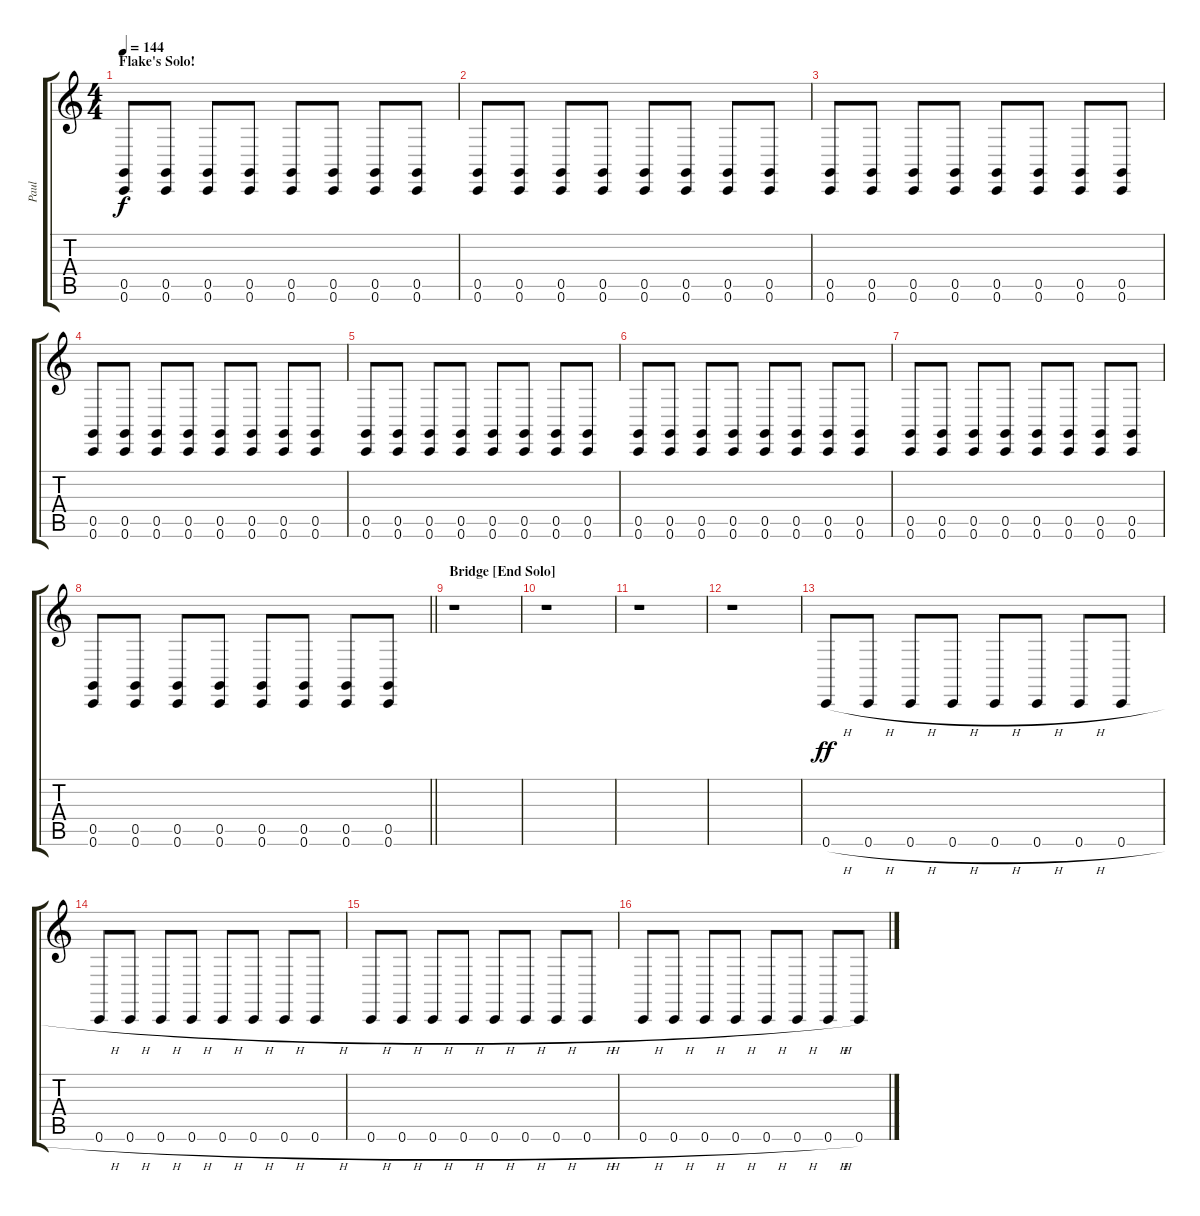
\track ("Paul" "Paul") {instrument lead5charang}
\staff {score tabs}
\tuning (D4 A3 F3 C3 G2 C2) {hide}
\ts (4 4)
\section ("" "Flake's Solo!")
\tempo 144
\clef g2
\ks c
(0.5 0.6).8{dy f} (0.5 0.6).8 (0.5 0.6).8 (0.5 0.6).8 (0.5 0.6).8 (0.5 0.6).8 (0.5 0.6).8 (0.5 0.6).8 |
(0.5 0.6).8 (0.5 0.6).8 (0.5 0.6).8 (0.5 0.6).8 (0.5 0.6).8 (0.5 0.6).8 (0.5 0.6).8 (0.5 0.6).8 |
(0.5 0.6).8 (0.5 0.6).8 (0.5 0.6).8 (0.5 0.6).8 (0.5 0.6).8 (0.5 0.6).8 (0.5 0.6).8 (0.5 0.6).8 |
(0.5 0.6).8 (0.5 0.6).8 (0.5 0.6).8 (0.5 0.6).8 (0.5 0.6).8 (0.5 0.6).8 (0.5 0.6).8 (0.5 0.6).8 |
(0.5 0.6).8 (0.5 0.6).8 (0.5 0.6).8 (0.5 0.6).8 (0.5 0.6).8 (0.5 0.6).8 (0.5 0.6).8 (0.5 0.6).8 |
(0.5 0.6).8 (0.5 0.6).8 (0.5 0.6).8 (0.5 0.6).8 (0.5 0.6).8 (0.5 0.6).8 (0.5 0.6).8 (0.5 0.6).8 |
(0.5 0.6).8 (0.5 0.6).8 (0.5 0.6).8 (0.5 0.6).8 (0.5 0.6).8 (0.5 0.6).8 (0.5 0.6).8 (0.5 0.6).8 |
\barLineRight lightlight
(0.5 0.6).8 (0.5 0.6).8 (0.5 0.6).8 (0.5 0.6).8 (0.5 0.6).8 (0.5 0.6).8 (0.5 0.6).8 (0.5 0.6).8 |
\section ("" "Bridge [End Solo]")
r.1 |
r.1 |
r.1 |
r.1 |
0.6{h}.8{dy ff instrument lead5charang} 0.6{h}.8 0.6{h}.8 0.6{h}.8 0.6{h}.8 0.6{h}.8 0.6{h}.8 0.6{h}.8 |
0.6{h}.8{instrument lead5charang} 0.6{h}.8 0.6{h}.8 0.6{h}.8 0.6{h}.8 0.6{h}.8 0.6{h}.8 0.6{h}.8 |
0.6{h}.8{instrument lead5charang} 0.6{h}.8 0.6{h}.8 0.6{h}.8 0.6{h}.8 0.6{h}.8 0.6{h}.8 0.6{h}.8 |
0.6{h}.8{instrument lead5charang} 0.6{h}.8 0.6{h}.8 0.6{h}.8 0.6{h}.8 0.6{h}.8 0.6{h}.8 0.6{h}.8
